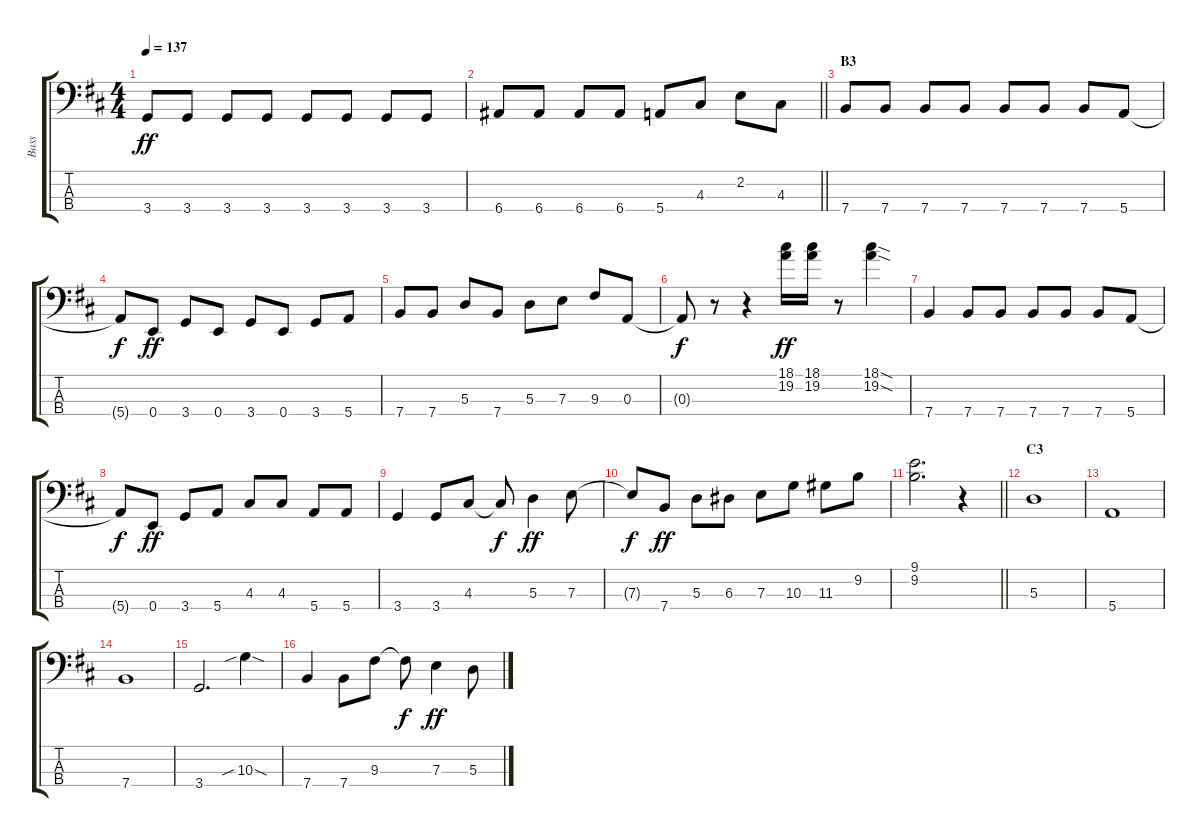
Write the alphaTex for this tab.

\track ("Bass" "Bass") {instrument electricbasspick}
\staff {score tabs}
\tuning (G2 D2 A1 E1) {hide}
\ts (4 4)
\tempo 137
\clef f4
\ks d
3.4.8{dy ff} 3.4.8 3.4.8 3.4.8 3.4.8 3.4.8 3.4.8 3.4.8 |
\barLineRight lightlight
6.4.8 6.4.8 6.4.8 6.4.8 5.4.8 4.3.8 2.2.8 4.3.8 |
\section ("" "B3")
7.4.8 7.4.8 7.4.8 7.4.8 7.4.8 7.4.8 7.4.8 5.4.8 |
5.4{t}.8{dy f} 0.4.8{dy ff} 3.4.8 0.4.8 3.4.8 0.4.8 3.4.8 5.4.8 |
7.4.8 7.4.8 5.3.8 7.4.8 5.3.8 7.3.8 9.3.8 0.3.8 |
0.3{t}.8{dy f} r.8 r.4 (18.1 19.2).16{dy ff} (18.1 19.2).16 r.8 (18.1{sod} 19.2{sod}).4 |
7.4.4 7.4.8 7.4.8 7.4.8 7.4.8 7.4.8 5.4.8 |
5.4{t}.8{dy f} 0.4.8{dy ff} 3.4.8 5.4.8 4.3.8 4.3.8 5.4.8 5.4.8 |
3.4.4 3.4.8 4.3.8 4.3{t}.8{dy f} 5.3.4{dy ff} 7.3.8 |
7.3{t}.8{dy f} 7.4.8{dy ff} 5.3.8 6.3.8 7.3.8 10.3.8 11.3.8 9.2.8 |
\barLineRight lightlight
(9.1 9.2).2{d} r.4 |
\section ("" "C3")
5.3.1 |
5.4.1 |
7.4.1 |
3.4.2{d} 10.3{sib sod}.4 |
7.4.4 7.4.8 9.3.8 9.3{t}.8{dy f} 7.3.4{dy ff} 5.3.8
